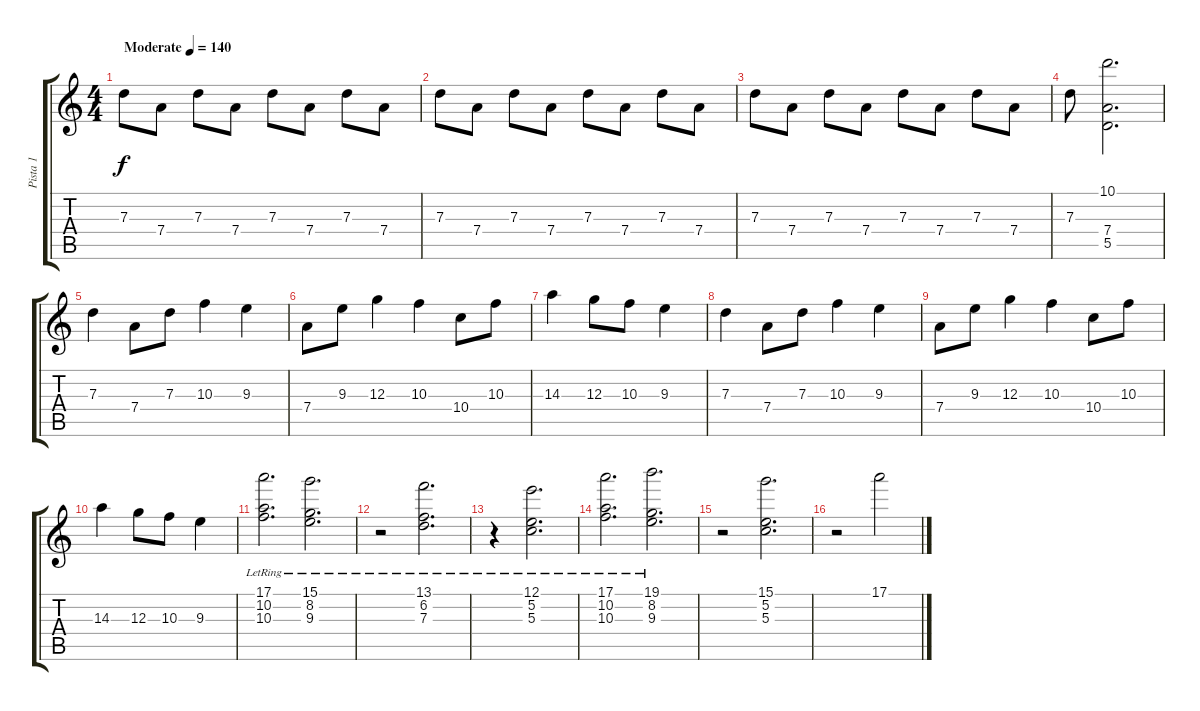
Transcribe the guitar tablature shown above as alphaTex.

\track ("Pista 1" "Pista 1") {instrument fretlessbass}
\staff {score tabs}
\tuning (E4 B3 G3 D3 A2 E2) {hide}
\ts (4 4)
\tempo (140 "Moderate")
\clef g2
\ks c
7.3.8{dy f instrument fretlessbass} 7.4.8 7.3.8 7.4.8 7.3.8 7.4.8 7.3.8 7.4.8 |
7.3.8 7.4.8 7.3.8 7.4.8 7.3.8 7.4.8 7.3.8 7.4.8 |
7.3.8 7.4.8 7.3.8 7.4.8 7.3.8 7.4.8 7.3.8 7.4.8 |
7.3.8 (10.1 7.4 5.5).2{d} |
7.3.4 7.4.8 7.3.8 10.3.4 9.3.4 |
7.4.8 9.3.8 12.3.4 10.3.4 10.4.8 10.3.8 |
14.3.4 12.3.8 10.3.8 9.3.4 |
7.3.4 7.4.8 7.3.8 10.3.4 9.3.4 |
7.4.8 9.3.8 12.3.4 10.3.4 10.4.8 10.3.8 |
14.3.4 12.3.8 10.3.8 9.3.4 |
(17.1 10.2{lr} 10.3{lr}).2{d instrument violin} (15.1 8.2{lr} 9.3{lr}).2{d} |
r.2 (13.1 6.2{lr} 7.3{lr}).2{d} |
r.4 (12.1 5.2{lr} 5.3{lr}).2{d} |
(17.1 10.2{lr} 10.3{lr}).2{d} (19.1 8.2{lr} 9.3{lr}).2{d} |
r.2 (15.1 5.2 5.3).2{d} |
r.2 17.1.2
